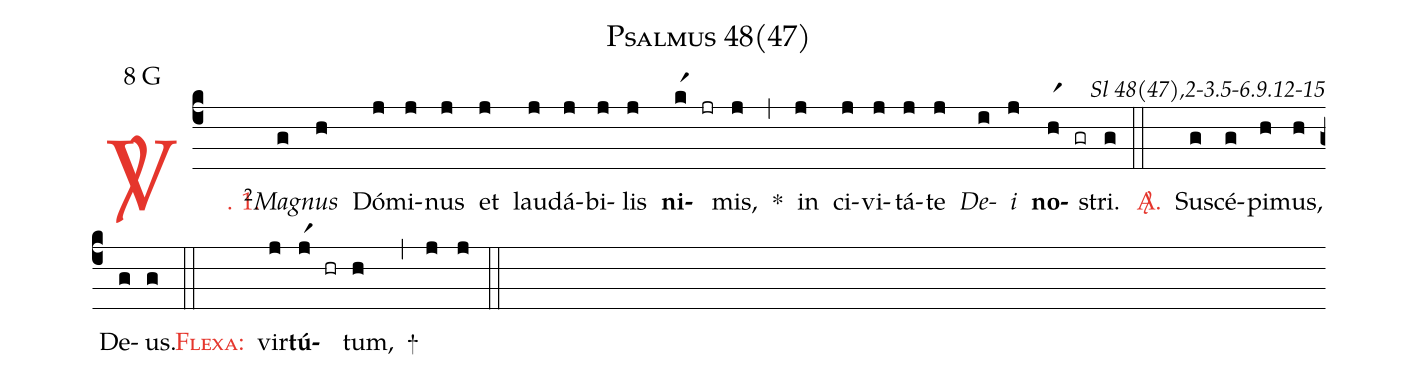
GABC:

name: Psalmus 48(47);
mode: 8;
mode-differentia: G;
commentary: Sl 48(47),2-3.5-6.9.12-15;
%%
(c4)

<c><sp>V/</sp>. 1.</c>() <v>\VSup{2}</v><i>Ma</i>(g)<i>gnus</i>(h) Dó(j)mi(j)nus(j) et(j) lau(j)dá(j)bi(j)lis(j) <b>ni</b>(kr1 jr)mis,(j) *(,) in(j) ci(j)vi(j)tá(j)te(j) <i>De</i>(i)<i>i</i>(j) <b>no</b>(hr1 gr)stri.(g)

(::)

<nlba><c><sp>A/</sp>.</c>() Su</nlba>(g)scé(g)pi(h)mus,(h) De(g)us.(g)

(::)

<nlba><c><sc>Flexa</sc>:</c>() vir</nlba>(j)<b>tú</b>(jr1 hr)tum,(h) +(,) (j) (j)

(::)
